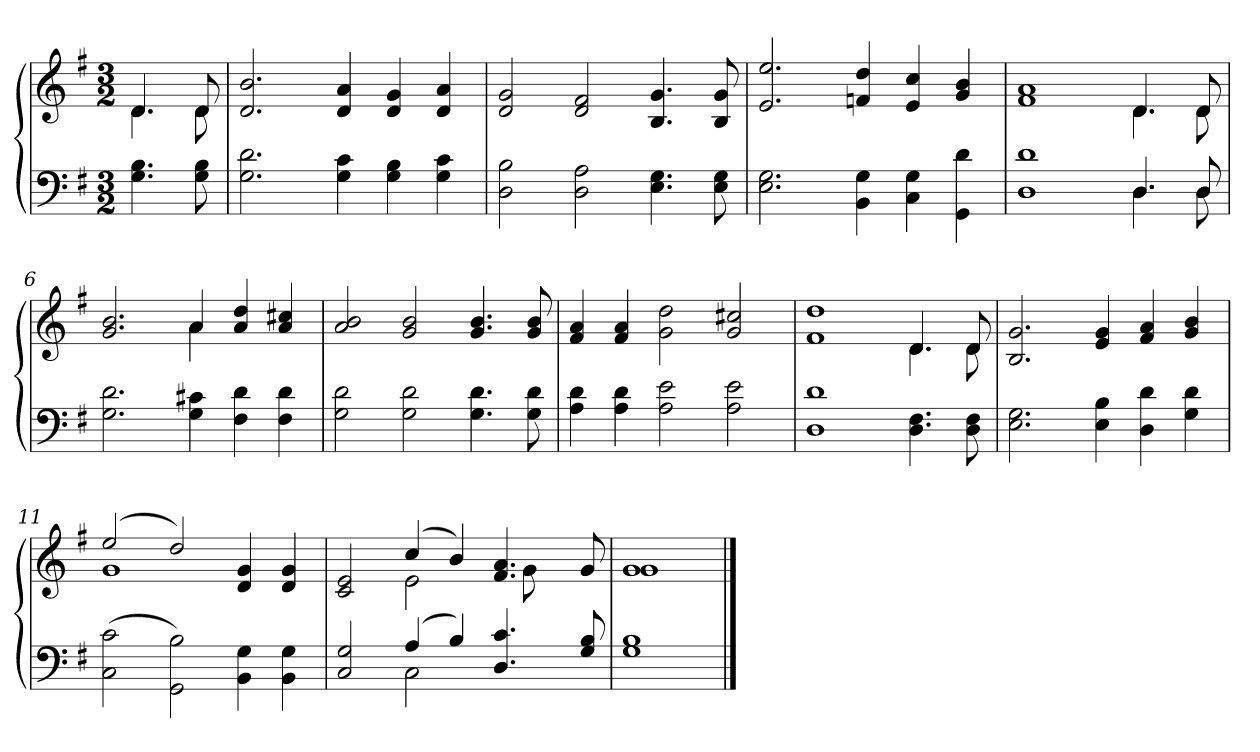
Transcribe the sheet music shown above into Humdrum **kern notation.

**kern	**kern
*part2	*part1
*staff2	*staff1
*clefF4	*clefG2
*k[f#]	*k[f#]
*G:	*G:
*M3/2	*M3/2
*MM145	*MM145
=1	=1
*	*^
4.G\ 4.B\	4.d/	4.d\
8G\ 8B\	8d/	8d\
*	*v	*v
=2	=2
2.G\ 2.d\	2.d/ 2.b/
4G\ 4c\	4d/ 4a/
4G\ 4B\	4d/ 4g/
4G\ 4c\	4d/ 4a/
=3	=3
2D\ 2B\	2d/ 2g/
2D\ 2A\	2d/ 2f#/
4.E\ 4.G\	4.B/ 4.g/
8E\ 8G\	8B/ 8g/
=4	=4
2.E\ 2.G\	2.e/ 2.ee/
4BB\ 4G\	4fn/ 4dd/
4C\ 4G\	4e/ 4cc/
4GG\ 4d\	4g/ 4b/
=5	=5
*^	*^
1D 1d	1ryy	1f# 1a	1ryy
4.D/	4.D\	4.d/	4.d\
8D/	8D\	8d/	8d\
*v	*v	*	*
=6	=6	=6
2.G\ 2.d\	2.g/ 2.b/	2.ryy
4G\ 4c#X\	4a/	4a\
4F#\ 4d\	4a/ 4dd/	2ryy
4F#\ 4d\	4a/ 4cc#X/	.
*	*v	*v
=7	=7
2G\ 2d\	2a/ 2b/
2G\ 2d\	2g/ 2b/
4.G\ 4.d\	4.g/ 4.b/
8G\ 8d\	8g/ 8b/
!!LO:LB:g=z
=8	=8
4A\ 4d\	4f#/ 4a/
4A\ 4d\	4f#/ 4a/
2A\ 2e\	2g\ 2dd\
2A\ 2e\	2g/ 2cc#X/
=9	=9
*	*^
1D 1d	1f# 1dd	1ryy
4.D\ 4.F#\	4.d/	4.d\
8D\ 8F#\	8d/	8d\
*	*v	*v
=10	=10
2.E\ 2.G\	2.B/ 2.g/
4E\ 4B\	4e/ 4g/
4D\ 4d\	4f#/ 4a/
4G\ 4d\	4g/ 4b/
=11	=11
*	*^
(>2C\ 2c\	(>2ee/	1g
2GG\ 2B\)	2dd/)	.
4BB\ 4G\	4d/ 4g/	2ryy
4BB\ 4G\	4d/ 4g/	.
=12	=12	=12
*^	*	*
2C/ 2G/	2ryy	2c/ 2e/	2ryy
(>4A/	2C\	(>4cc/	2e\
4B/)	.	4b/)	.
4.D/ 4.c/	2ryy	4.f#/ 4.a/	8ryy
.	.	.	8g\
.	.	.	4ryy
8G/ 8B/	.	8g/	.
*v	*v	*	*
=13	=13	=13
1G 1B	1g	1g
*	*v	*v
==	==
*-	*-
